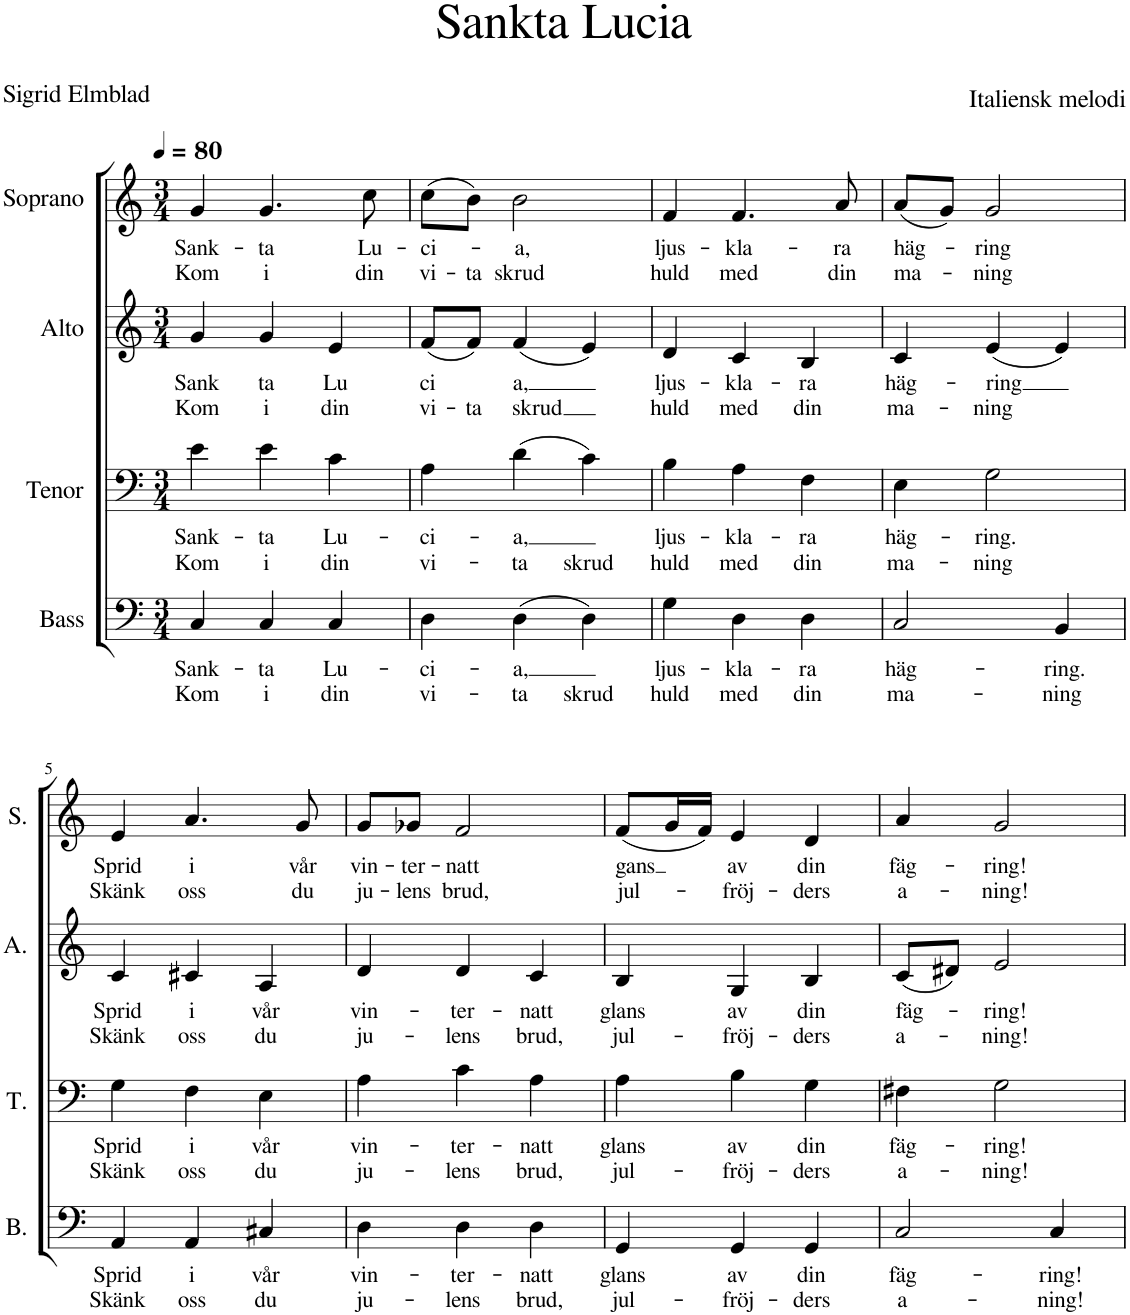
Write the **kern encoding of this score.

**kern	**text	**text	**kern	**text	**text	**kern	**text	**text	**kern	**text	**text
*part4	*part4	*part4	*part3	*part3	*part3	*part2	*part2	*part2	*part1	*part1	*part1
*staff4	*staff4	*staff4	*staff3	*staff3	*staff3	*staff2	*staff2	*staff2	*staff1	*staff1	*staff1
*I"Bass	*	*	*I"Tenor	*	*	*I"Alto	*	*	*I"Soprano	*	*
*I'B.	*	*	*I'T.	*	*	*I'A.	*	*	*I'S.	*	*
*clefF4	*	*	*clefF4	*	*	*clefG2	*	*	*clefG2	*	*
*k[]	*	*	*k[]	*	*	*k[]	*	*	*k[]	*	*
*M3/4	*	*	*M3/4	*	*	*M3/4	*	*	*M3/4	*	*
*MM80	*	*	*MM80	*	*	*MM80	*	*	*MM80	*	*
=1	=1	=1	=1	=1	=1	=1	=1	=1	=1	=1	=1
!	!LO:LY:b	!LO:LY:b	!	!LO:LY:b	!LO:LY:b	!	!LO:LY:b	!LO:LY:b	!	!LO:LY:b	!LO:LY:b
4C/	Sank-	Kom	4e\	Sank-	Kom	4g/	Sank	Kom	4g/	Sank-	Kom
!	!LO:LY:b	!LO:LY:b	!	!LO:LY:b	!LO:LY:b	!	!LO:LY:b	!LO:LY:b	!	!LO:LY:b	!LO:LY:b
4C/	-ta	i	4e\	-ta	i	4g/	ta	i	4.g/	-ta	i
!	!LO:LY:b	!LO:LY:b	!	!LO:LY:b	!LO:LY:b	!	!LO:LY:b	!LO:LY:b	!	!	!
4C/	Lu-	din	4c\	Lu-	din	4e/	Lu	din	.	.	.
!	!	!	!	!	!	!	!	!	!	!LO:LY:b	!LO:LY:b
.	.	.	.	.	.	.	.	.	8cc\	Lu-	din
=2	=2	=2	=2	=2	=2	=2	=2	=2	=2	=2	=2
!	!LO:LY:b	!LO:LY:b	!	!LO:LY:b	!LO:LY:b	!	!LO:LY:b	!LO:LY:b	!	!LO:LY:b	!LO:LY:b
4D\	-ci-	vi-	4A\	-ci-	vi-	(8f/L	ci	vi-	(8cc\L	-ci-	vi-
!	!	!	!	!	!	!	!	!LO:LY:b	!	!	!LO:LY:b
.	.	.	.	.	.	8f/J)	.	-ta	8b\J)	.	-ta
!	!LO:LY:b	!LO:LY:b	!	!LO:LY:b	!LO:LY:b	!	!LO:LY:b	!LO:LY:b	!	!LO:LY:b	!LO:LY:b
(4D\	-a,	-ta	(4d\	-a,	-ta	(4f/	a,	skrud	2b\	-a,	skrud
!	!	!LO:LY:b	!	!	!LO:LY:b	!	!	!	!	!	!
4D\)	.	skrud	4c\)	.	skrud	4e/)	.	.	.	.	.
=3	=3	=3	=3	=3	=3	=3	=3	=3	=3	=3	=3
!	!LO:LY:b	!LO:LY:b	!	!LO:LY:b	!LO:LY:b	!	!LO:LY:b	!LO:LY:b	!	!LO:LY:b	!LO:LY:b
4G\	ljus-	huld	4B\	ljus-	huld	4d/	ljus-	huld	4f/	ljus-	huld
!	!LO:LY:b	!LO:LY:b	!	!LO:LY:b	!LO:LY:b	!	!LO:LY:b	!LO:LY:b	!	!LO:LY:b	!LO:LY:b
4D\	-kla-	med	4A\	-kla-	med	4c/	-kla-	med	4.f/	-kla-	med
!	!LO:LY:b	!LO:LY:b	!	!LO:LY:b	!LO:LY:b	!	!LO:LY:b	!LO:LY:b	!	!	!
4D\	-ra	din	4F\	-ra	din	4B/	-ra	din	.	.	.
!	!	!	!	!	!	!	!	!	!	!LO:LY:b	!LO:LY:b
.	.	.	.	.	.	.	.	.	8a/	-ra	din
=4	=4	=4	=4	=4	=4	=4	=4	=4	=4	=4	=4
!	!LO:LY:b	!LO:LY:b	!	!LO:LY:b	!LO:LY:b	!	!LO:LY:b	!LO:LY:b	!	!LO:LY:b	!LO:LY:b
2C/	häg-	ma-	4E\	häg-	ma-	4c/	häg-	ma-	(8a/L	häg-	ma-
.	.	.	.	.	.	.	.	.	8g/J)	.	.
!	!	!	!	!LO:LY:b	!LO:LY:b	!	!LO:LY:b	!LO:LY:b	!	!LO:LY:b	!LO:LY:b
.	.	.	2G\	-ring.	-ning	(4e/	-ring	-ning	2g/	-ring	-ning
!	!LO:LY:b	!LO:LY:b	!	!	!	!	!	!	!	!	!
4BB/	-ring.	-ning	.	.	.	4e/)	.	.	.	.	.
!!LO:LB:g=z
=5	=5	=5	=5	=5	=5	=5	=5	=5	=5	=5	=5
!	!LO:LY:b	!LO:LY:b	!	!LO:LY:b	!LO:LY:b	!	!LO:LY:b	!LO:LY:b	!	!LO:LY:b	!LO:LY:b
4AA/	Sprid	Skänk	4G\	Sprid	Skänk	4c/	Sprid	Skänk	4e/	Sprid	Skänk
!	!LO:LY:b	!LO:LY:b	!	!LO:LY:b	!LO:LY:b	!	!LO:LY:b	!LO:LY:b	!	!LO:LY:b	!LO:LY:b
4AA/	i	oss	4F\	i	oss	4c#X/	i	oss	4.a/	i	oss
!	!LO:LY:b	!LO:LY:b	!	!LO:LY:b	!LO:LY:b	!	!LO:LY:b	!LO:LY:b	!	!	!
4C#X/	vår	du	4E\	vår	du	4A/	vår	du	.	.	.
!	!	!	!	!	!	!	!	!	!	!LO:LY:b	!LO:LY:b
.	.	.	.	.	.	.	.	.	8g/	vår	du
=6	=6	=6	=6	=6	=6	=6	=6	=6	=6	=6	=6
!	!LO:LY:b	!LO:LY:b	!	!LO:LY:b	!LO:LY:b	!	!LO:LY:b	!LO:LY:b	!	!LO:LY:b	!LO:LY:b
4D\	vin-	ju-	4A\	vin-	ju-	4d/	vin-	ju-	8g/L	vin-	ju-
!	!	!	!	!	!	!	!	!	!	!LO:LY:b	!LO:LY:b
.	.	.	.	.	.	.	.	.	8g-X/J	-ter-	-lens
!	!LO:LY:b	!LO:LY:b	!	!LO:LY:b	!LO:LY:b	!	!LO:LY:b	!LO:LY:b	!	!LO:LY:b	!LO:LY:b
4D\	-ter-	-lens	4c\	-ter-	-lens	4d/	-ter-	-lens	2f/	-natt	brud,
!	!LO:LY:b	!LO:LY:b	!	!LO:LY:b	!LO:LY:b	!	!LO:LY:b	!LO:LY:b	!	!	!
4D\	-natt	brud,	4A\	-natt	brud,	4c/	-natt	brud,	.	.	.
=7	=7	=7	=7	=7	=7	=7	=7	=7	=7	=7	=7
!	!LO:LY:b	!LO:LY:b	!	!LO:LY:b	!LO:LY:b	!	!LO:LY:b	!LO:LY:b	!	!LO:LY:b	!LO:LY:b
4GG/	glans	jul-	4A\	glans	jul-	4B/	glans	jul-	(8f/L	gans	jul-
.	.	.	.	.	.	.	.	.	16g/L	.	.
.	.	.	.	.	.	.	.	.	16f/JJ)	.	.
!	!LO:LY:b	!LO:LY:b	!	!LO:LY:b	!LO:LY:b	!	!LO:LY:b	!LO:LY:b	!	!LO:LY:b	!LO:LY:b
4GG/	av	-fröj-	4B\	av	-fröj-	4G/	av	-fröj-	4e/	av	-fröj-
!	!LO:LY:b	!LO:LY:b	!	!LO:LY:b	!LO:LY:b	!	!LO:LY:b	!LO:LY:b	!	!LO:LY:b	!LO:LY:b
4GG/	din	-ders	4G\	din	-ders	4B/	din	-ders	4d/	din	-ders
=8	=8	=8	=8	=8	=8	=8	=8	=8	=8	=8	=8
!	!LO:LY:b	!LO:LY:b	!	!LO:LY:b	!LO:LY:b	!	!LO:LY:b	!LO:LY:b	!	!LO:LY:b	!LO:LY:b
2C/	fäg-	a-	4F#X\	fäg-	a-	(8c/L	fäg-	a-	4a/	fäg-	a-
.	.	.	.	.	.	8d#X/J)	.	.	.	.	.
!	!	!	!	!LO:LY:b	!LO:LY:b	!	!LO:LY:b	!LO:LY:b	!	!LO:LY:b	!LO:LY:b
.	.	.	2G\	-ring!	-ning!	2e/	ring!	-ning!	2g/	-ring!	-ning!
!	!LO:LY:b	!LO:LY:b	!	!	!	!	!	!	!	!	!
4C/	-ring!	-ning!	.	.	.	.	.	.	.	.	.
=	=	=	=	=	=	=	=	=	=	=	=
*-	*-	*-	*-	*-	*-	*-	*-	*-	*-	*-	*-
